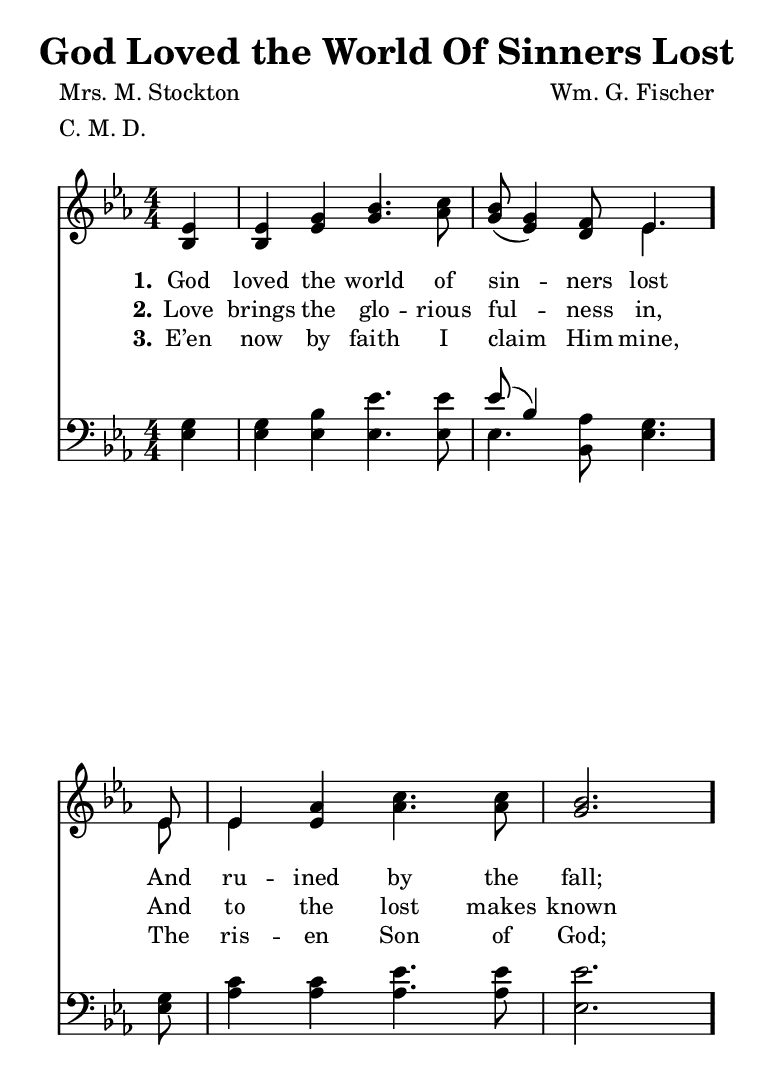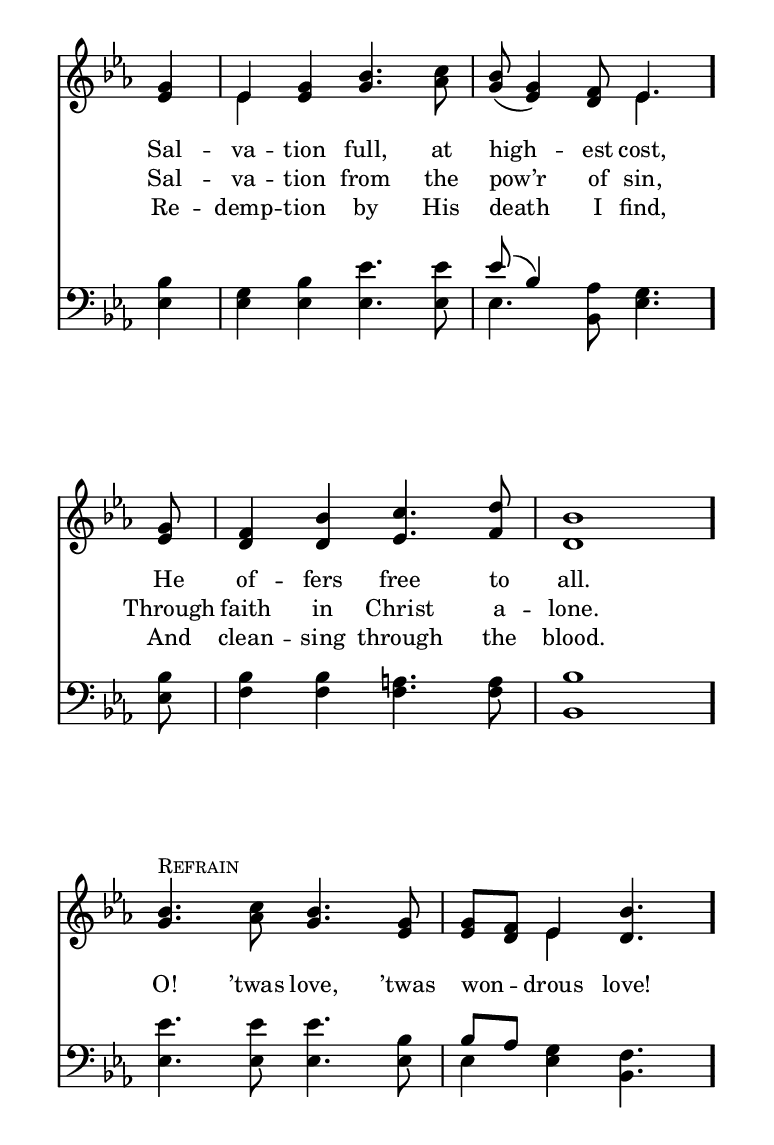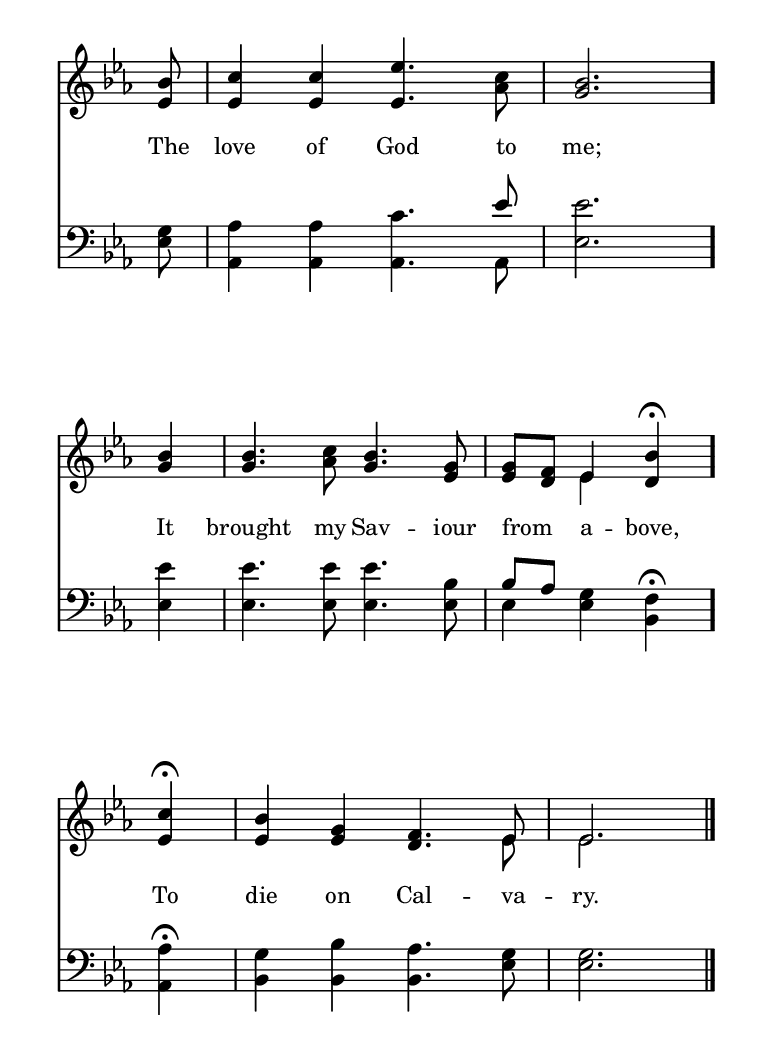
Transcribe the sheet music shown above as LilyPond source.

\include "common/global.ily"
\paper {
  \include "common/paper.ily"
  %ragged-bottom = ##t
  ragged-last-bottom = ##t
  %systems-per-page = ##f
  %page-count = ##f
}

\header{
  hymnnumber = "14"
  title = "God Loved the World Of Sinners Lost"
  tunename = ""
  meter = "C. M. D."
  poet = "Mrs. M. Stockton"
  composer = "Wm. G. Fischer"
  %copyright = ""
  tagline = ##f
}

% for fermata in MIDI
ta = { \tempo 4=80 }
tb = { \tempo 4=40 }

patternA = { \ta c4 | c4 c4 c4. c8 | c8( c4) c8 c4. } % Line 1, 3 soprano / alto / tenor
patternB = { \ta c8 | c4 c4 c4. c8 | c2.            } % Line 2 all, Refrain line 2 all
patternC = { \ta c8 | c4 c4 c4. c8 | c1             } % Line 4 all
patternD = { \ta c4 | c4 c4 c4. c8 | c4.     c8 c4. } % Line 1, 3 bass

patternE = { \ta c4. c8 c4. c8 | c8[ c8] c4 c4. } % Refrain line 1 soprano / alto / tenor
patternF = { \ta c4 | c4. c8 c4. c8 | c8[ c8] c4 \tb c4 } % Refrain line 3 soprano / alto / tenor
patternG = { \tb c4 \ta | c4 c4 c4. c8 | c2. } % Refrain line 4 all

patternH = { \ta c4. c8 c4. c8 | c4 c4 c4. } % Refrain line 1 bass
patternI = { \ta c4 | c4. c8 c4. c8 | c4 c4 \tb c4 } % Refrain line 3 bass

global = {
  \include "common/overrides.ily"
  %\autoBeamOff
  \override Staff.TimeSignature.style = #'numbered
  \time 4/4
  \override Score.MetronomeMark.transparent = ##t % hide all fermata changes too
  \ta
  \key ees \major
  \partial 4
  \autoBeamOff
}

notesSoprano = {
\global
\relative c' {

  \changePitch \patternA { ees | ees g bes c | bes g f ees }
  \changePitch \patternB { ees | ees aes c c | bes         }
  \changePitch \patternA { g   | ees g bes c | bes g f ees }
  \changePitch \patternC { g   | f bes c d   | bes         }

  << s^\markup { \small \caps "Refrain" }
  \changePitch \patternE { bes c bes g | g f ees bes' } >>
  \changePitch \patternB {         bes | c c ees c   | bes          }
  \changePitch \patternF {         bes | bes c bes g | g f ees bes'\fermata }
  \changePitch \patternG {   c\fermata | bes g f ees | ees          }

  \bar "|."

}
}

notesAlto = {
\global
\relative e' {

  \changePitch \patternA { bes | bes ees g aes   | g ees d ees }
  \changePitch \patternB { ees | ees ees aes aes | g           }
  \changePitch \patternA { ees | ees ees g aes   | g ees d ees }
  \changePitch \patternC { ees | d d ees f       | d           }

  \changePitch \patternE { g aes g ees | ees d ees d }
  \changePitch \patternB {         ees | ees ees ees aes | g           }
  \changePitch \patternF {         g   | g aes g ees     | ees d ees d }
  \changePitch \patternG {         ees | ees ees d ees   | ees         }

}
}

notesTenor = {
\global
\relative a {

  \changePitch \patternA { g   | g bes ees ees | ees bes aes g }
  \changePitch \patternB { g   | c c ees ees   | ees           }
  \changePitch \patternA { bes | g bes ees ees | ees bes aes g }
  \changePitch \patternC { bes | bes bes a a   | bes           }

  \changePitch \patternE { ees ees ees bes | bes aes g f }
  \changePitch \patternB {             g   | aes aes c ees   | ees         }
  \changePitch \patternF {             ees | ees ees ees bes | bes aes g f }
  \changePitch \patternG {             aes | g bes aes g     | g           }

}
}

notesBass = {
\global
\relative f {

  \changePitch \patternD { ees | ees ees ees ees | ees bes ees }
  \changePitch \patternB { ees | aes aes aes aes | ees }
  \changePitch \patternD { ees | ees ees ees ees | ees bes ees }
  \changePitch \patternC { ees | f f f f | bes, }

  \changePitch \patternH { ees ees ees ees | ees ees bes }
  \changePitch \patternB { ees | aes, aes aes aes | ees' }
  \changePitch \patternI { ees | ees ees ees ees | ees ees bes\fermata }
  \changePitch \patternG { aes\fermata | bes bes bes ees | ees }

}
}

Refrain = \lyricmode {

O! ’twas love, ’twas won -- drous love! \bar "."
The love of God to me; \bar "." \break
It brought my Sav -- iour from a -- bove, \bar "."
To die on Cal -- va -- ry. \bar "." \break

}

wordsA = \lyricmode {
\set stanza = "1."

God loved the world of sin -- ners lost \bar "."
And ru -- ined by the fall; \bar "." \break
Sal -- va -- tion full, at high -- est cost, \bar "."
He of -- fers free to all. \bar "." \break

}

wordsB = \lyricmode {
\set stanza = "2."

Love brings the glo -- rious ful -- ness in,
And to the lost makes known
Sal -- va -- tion from the pow’r of sin,
Through faith in Christ a -- lone.

\Refrain

}

wordsC = \lyricmode {
\set stanza = "3."

E’en now by faith I claim Him mine,
The ris -- en Son of God;
Re -- demp -- tion by His death I find,
And clean -- sing through the blood.

}


\score {
  \context ChoirStaff <<
    \context Staff = upper <<
      \set ChoirStaff.systemStartDelimiter = #'SystemStartBar
      \partcombine #'(2 . 9) \notesSoprano \notesAlto
      \context NullVoice = sopranos { \voiceOne << \notesSoprano >> }
      \context NullVoice = altos { \voiceTwo << \notesAlto >> }
      \context Lyrics = one   \lyricsto sopranos \wordsA
      \context Lyrics = two   \lyricsto sopranos \wordsB
      \context Lyrics = three \lyricsto sopranos \wordsC
      %\context Lyrics = four  \lyricsto sopranos \wordsD
      %\context Lyrics = five  \lyricsto sopranos \wordsE
    >>
    \context Staff = men <<
      \clef bass
      \partcombine #'(2 . 9) \notesTenor \notesBass
      \context NullVoice = tenors { \voiceOne << \notesTenor >> }
      \context NullVoice = basses { \voiceTwo << \notesBass >> }
    >>
  >>
  \layout {
    \include "common/layout.ily"
  }
  \midi{
    \include "common/midi.ily"
  }
}

\version "2.19.49"  % necessary for upgrading to future LilyPond versions.

% vi:set et ts=2 sw=2 ai nocindent syntax=lilypond:
